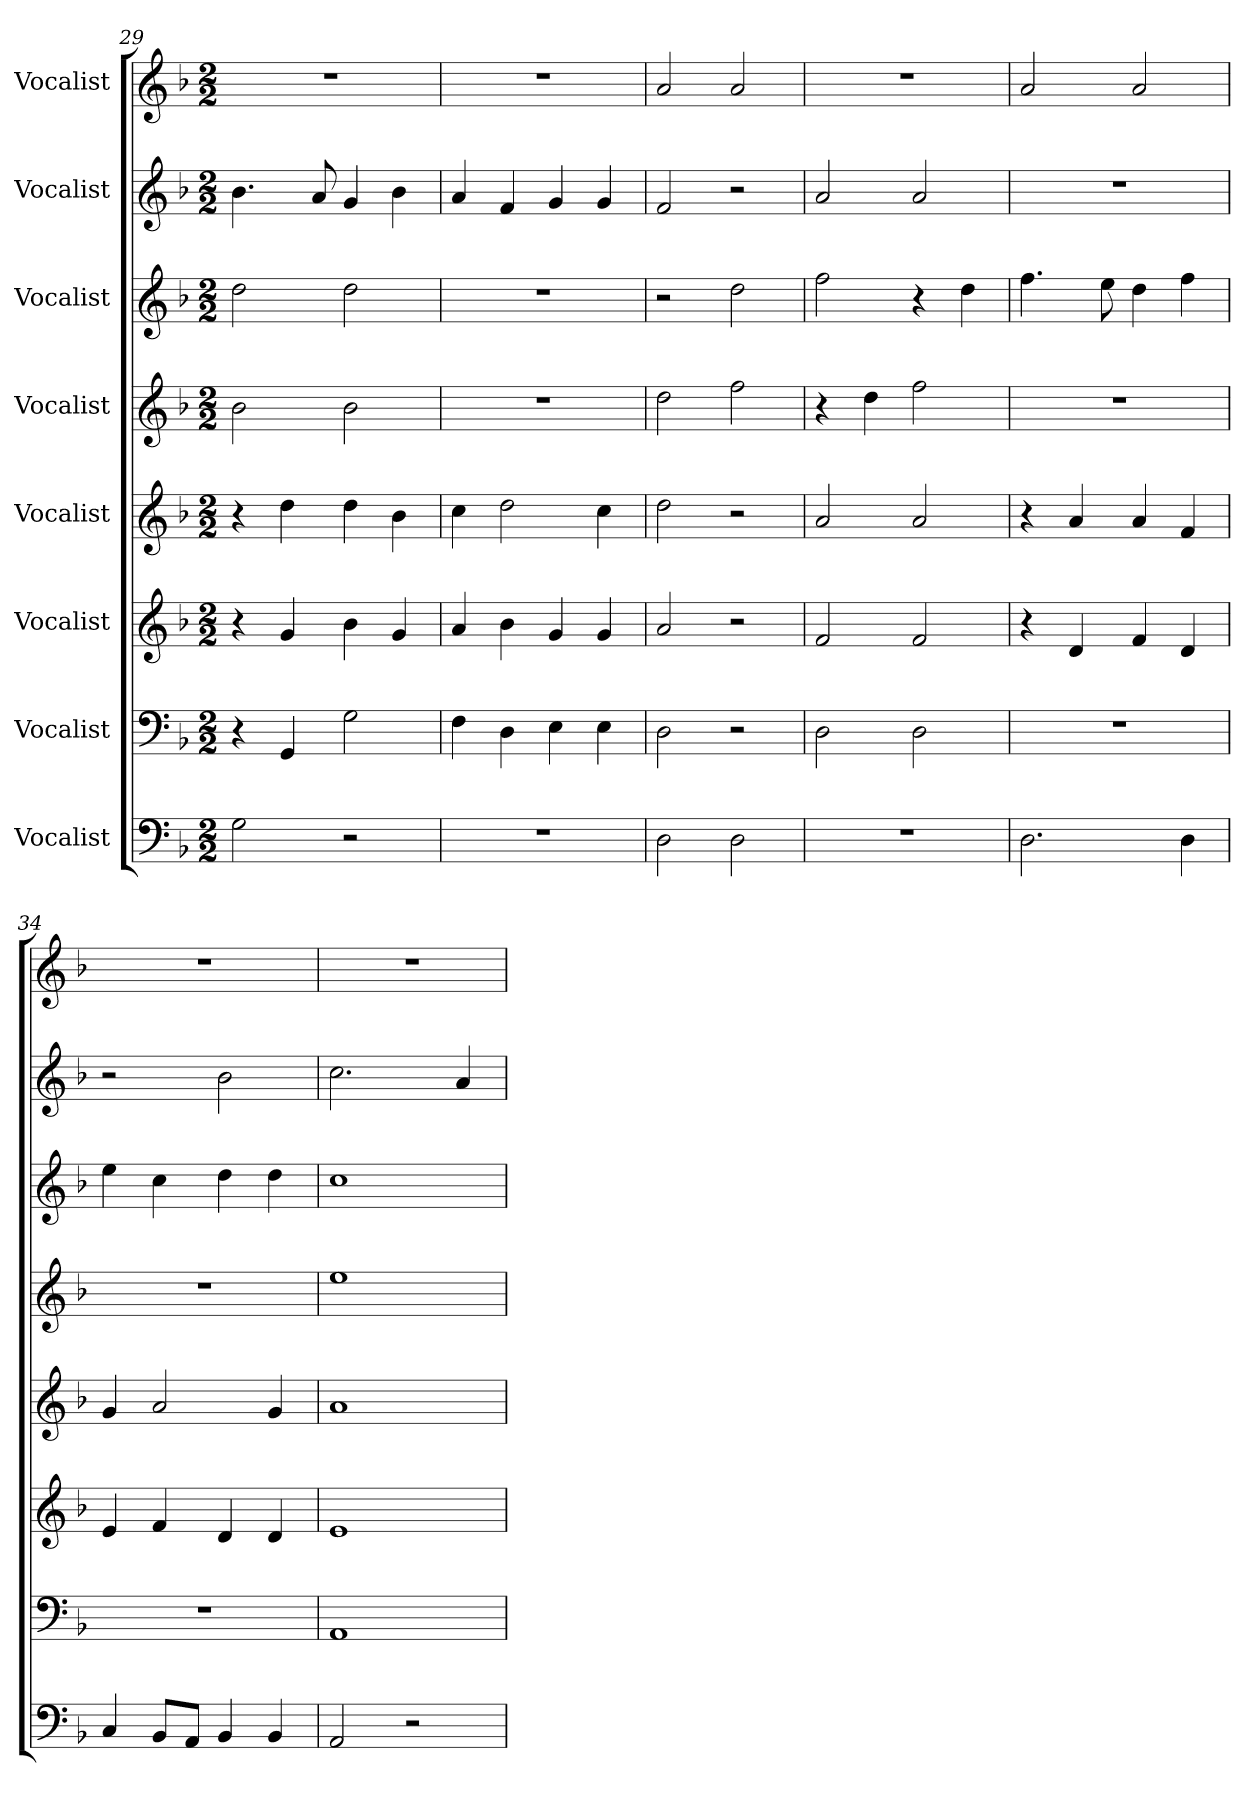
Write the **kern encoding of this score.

**kern	**kern	**kern	**kern	**kern	**kern	**kern	**kern
*part8	*part7	*part6	*part5	*part4	*part3	*part2	*part1
*staff8	*staff7	*staff6	*staff5	*staff4	*staff3	*staff2	*staff1
*I"Vocalist	*I"Vocalist	*I"Vocalist	*I"Vocalist	*I"Vocalist	*I"Vocalist	*I"Vocalist	*I"Vocalist
*clefF4	*clefF4	*clefG2	*clefG2	*clefG2	*clefG2	*clefG2	*clefG2
*k[b-]	*k[b-]	*k[b-]	*k[b-]	*k[b-]	*k[b-]	*k[b-]	*k[b-]
*M2/2	*M2/2	*M2/2	*M2/2	*M2/2	*M2/2	*M2/2	*M2/2
=29	=29	=29	=29	=29	=29	=29	=29
2G\	4r	4r	4r	2b-\	2dd\	4.b-\	1r
.	4GG/	4g/	4dd\	.	.	.	.
.	.	.	.	.	.	8a/	.
2r	2G\	4b-\	4dd\	2b-\	2dd\	4g/	.
.	.	4g/	4b-\	.	.	4b-\	.
=30	=30	=30	=30	=30	=30	=30	=30
1r	4F\	4a/	4cc\	1r	1r	4a/	1r
.	4D\	4b-\	2dd\	.	.	4f/	.
.	4E\	4g/	.	.	.	4g/	.
.	4E\	4g/	4cc\	.	.	4g/	.
=31	=31	=31	=31	=31	=31	=31	=31
2D\	2D\	2a/	2dd\	2dd\	2r	2f/	2a/
2D\	2r	2r	2r	2ff\	2dd\	2r	2a/
=32	=32	=32	=32	=32	=32	=32	=32
1r	2D\	2f/	2a/	4r	2ff\	2a/	1r
.	.	.	.	4dd\	.	.	.
.	2D\	2f/	2a/	2ff\	4r	2a/	.
.	.	.	.	.	4dd\	.	.
=33	=33	=33	=33	=33	=33	=33	=33
2.D\	1r	4r	4r	1r	4.ff\	1r	2a/
.	.	4d/	4a/	.	.	.	.
.	.	.	.	.	8ee\	.	.
.	.	4f/	4a/	.	4dd\	.	2a/
4D\	.	4d/	4f/	.	4ff\	.	.
=34	=34	=34	=34	=34	=34	=34	=34
4C/	1r	4e/	4g/	1r	4ee\	2r	1r
8BB-/L	.	4f/	2a/	.	4cc\	.	.
8AA/J	.	.	.	.	.	.	.
4BB-/	.	4d/	.	.	4dd\	2b-\	.
4BB-/	.	4d/	4g/	.	4dd\	.	.
=35	=35	=35	=35	=35	=35	=35	=35
2AA/	1AA	1e	1a	1ee	1cc	2.cc\	1r
2r	.	.	.	.	.	.	.
.	.	.	.	.	.	4a/	.
=	=	=	=	=	=	=	=
*-	*-	*-	*-	*-	*-	*-	*-
